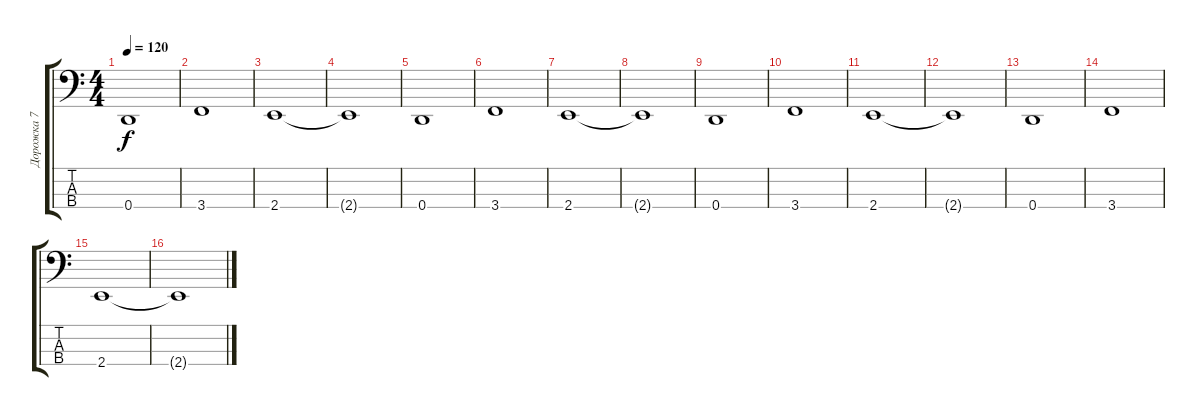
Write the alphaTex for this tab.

\track ("Дорожка 7" "Дорожка 7") {instrument electricbassfinger}
\staff {score tabs}
\tuning (G2 D2 A1 D1) {hide}
\ts (4 4)
\tempo 120
\clef f4
\ks c
0.4.1{dy f} |
3.4.1 |
2.4.1 |
2.4{t}.1 |
0.4.1 |
3.4.1 |
2.4.1 |
2.4{t}.1 |
0.4.1 |
3.4.1 |
2.4.1 |
2.4{t}.1 |
0.4.1 |
3.4.1 |
2.4.1 |
2.4{t}.1
